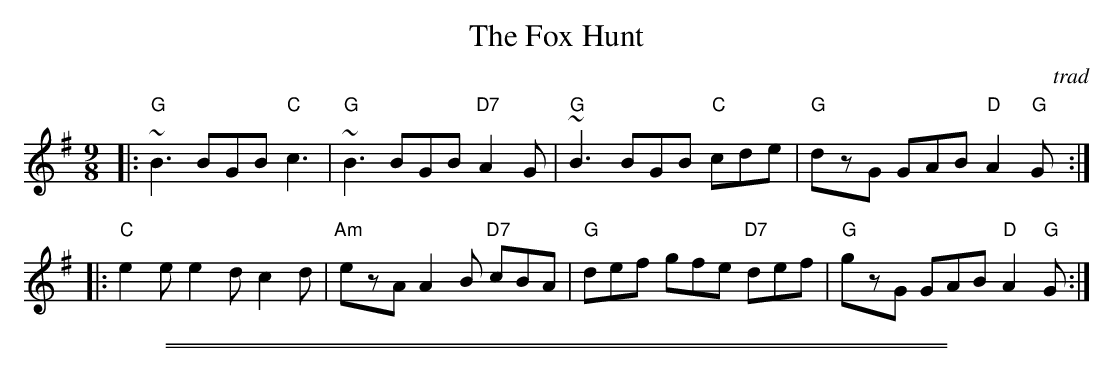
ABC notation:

X:1
T: The Fox Hunt
O: trad
M: 9/8
L: 1/8
K: G
|: "G"~B3 BGB "C"c3 | "G"~B3 BGB "D7"A2G | "G"~B3 BGB "C"cde | "G"dzG GAB "D"A2"G"G :|
|: "C"e2e e2d c2d | "Am"ezA A2B "D7"cBA | "G"def gfe "D7"def | "G"gzG GAB "D"A2"G"G :|
